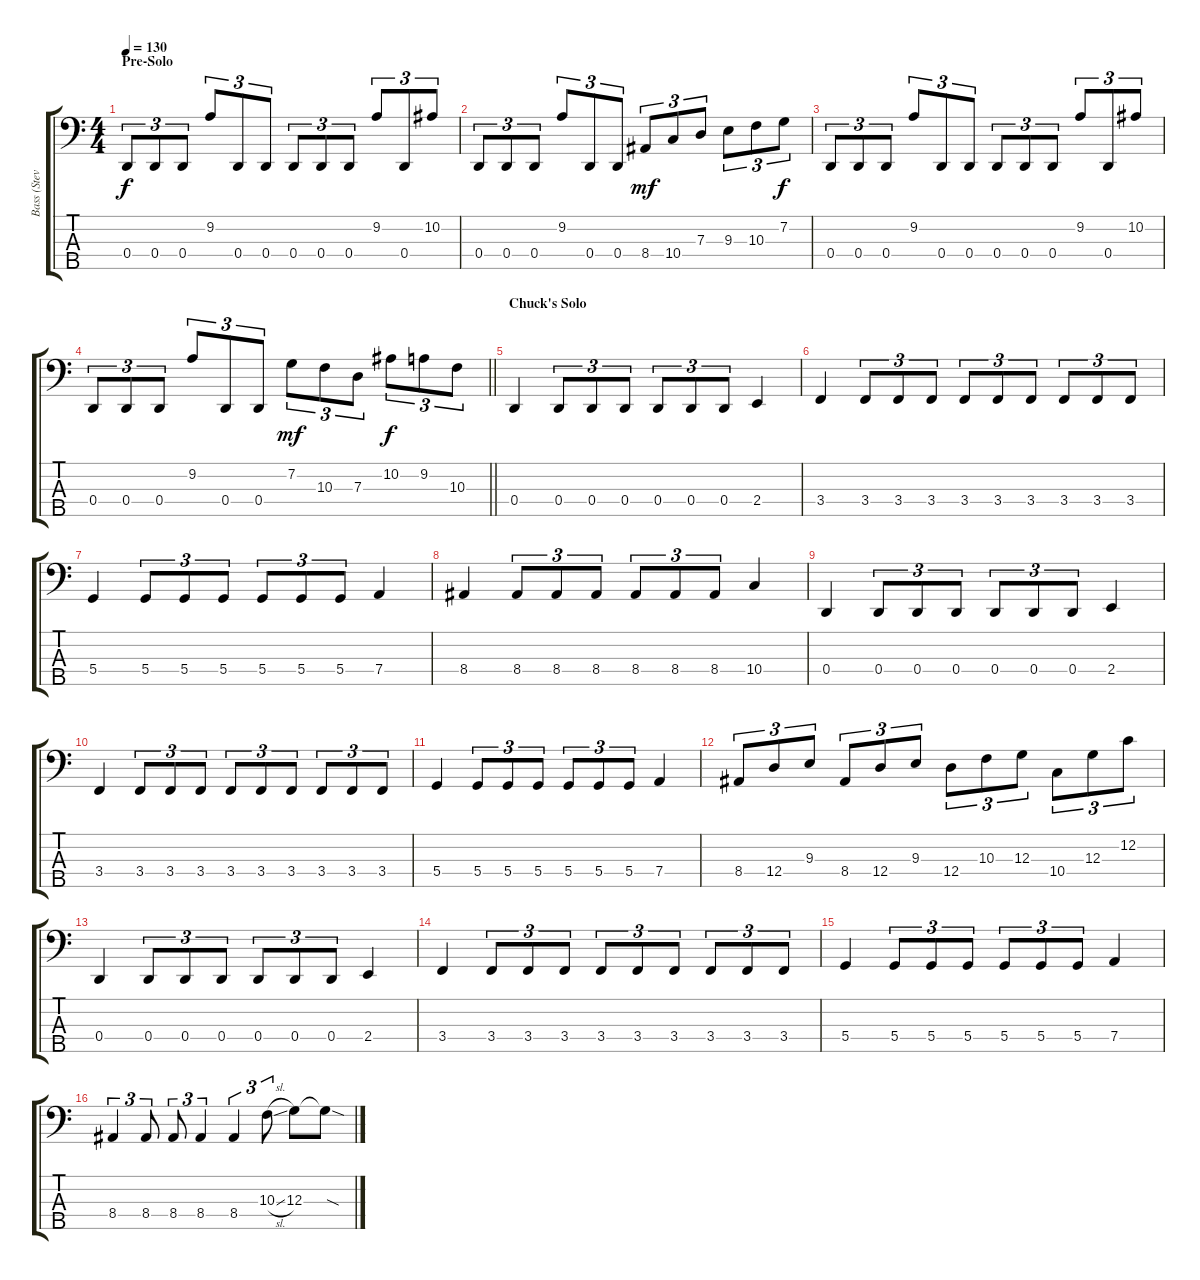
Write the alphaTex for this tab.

\track ("Bass (Steve DiGiorgio)" "Bass (Stev") {instrument electricbassfinger}
\staff {score tabs}
\tuning (F2 C2 G1 D1 A0) {hide}
\ts (4 4)
\section ("" "Pre-Solo")
\tempo 130
\clef f4
\ks c
0.4.8{tu (3 2) dy f} 0.4.8{tu (3 2)} 0.4.8{tu (3 2)} 9.2.8{tu (3 2)} 0.4.8{tu (3 2)} 0.4.8{tu (3 2)} 0.4.8{tu (3 2)} 0.4.8{tu (3 2)} 0.4.8{tu (3 2)} 9.2.8{tu (3 2)} 0.4.8{tu (3 2)} 10.2.8{tu (3 2)} |
0.4.8{tu (3 2)} 0.4.8{tu (3 2)} 0.4.8{tu (3 2)} 9.2.8{tu (3 2)} 0.4.8{tu (3 2)} 0.4.8{tu (3 2)} 8.4.8{tu (3 2) dy mf} 10.4.8{tu (3 2)} 7.3.8{tu (3 2)} 9.3.8{tu (3 2)} 10.3.8{tu (3 2)} 7.2.8{tu (3 2) dy f} |
0.4.8{tu (3 2)} 0.4.8{tu (3 2)} 0.4.8{tu (3 2)} 9.2.8{tu (3 2)} 0.4.8{tu (3 2)} 0.4.8{tu (3 2)} 0.4.8{tu (3 2)} 0.4.8{tu (3 2)} 0.4.8{tu (3 2)} 9.2.8{tu (3 2)} 0.4.8{tu (3 2)} 10.2.8{tu (3 2)} |
\barLineRight lightlight
0.4.8{tu (3 2)} 0.4.8{tu (3 2)} 0.4.8{tu (3 2)} 9.2.8{tu (3 2)} 0.4.8{tu (3 2)} 0.4.8{tu (3 2)} 7.2.8{tu (3 2) dy mf} 10.3.8{tu (3 2)} 7.3.8{tu (3 2)} 10.2.8{tu (3 2) dy f} 9.2.8{tu (3 2)} 10.3.8{tu (3 2)} |
\section ("" "Chuck's Solo")
0.4.4 0.4.8{tu (3 2)} 0.4.8{tu (3 2)} 0.4.8{tu (3 2)} 0.4.8{tu (3 2)} 0.4.8{tu (3 2)} 0.4.8{tu (3 2)} 2.4.4 |
3.4.4 3.4.8{tu (3 2)} 3.4.8{tu (3 2)} 3.4.8{tu (3 2)} 3.4.8{tu (3 2)} 3.4.8{tu (3 2)} 3.4.8{tu (3 2)} 3.4.8{tu (3 2)} 3.4.8{tu (3 2)} 3.4.8{tu (3 2)} |
5.4.4 5.4.8{tu (3 2)} 5.4.8{tu (3 2)} 5.4.8{tu (3 2)} 5.4.8{tu (3 2)} 5.4.8{tu (3 2)} 5.4.8{tu (3 2)} 7.4.4 |
8.4.4 8.4.8{tu (3 2)} 8.4.8{tu (3 2)} 8.4.8{tu (3 2)} 8.4.8{tu (3 2)} 8.4.8{tu (3 2)} 8.4.8{tu (3 2)} 10.4.4 |
0.4.4 0.4.8{tu (3 2)} 0.4.8{tu (3 2)} 0.4.8{tu (3 2)} 0.4.8{tu (3 2)} 0.4.8{tu (3 2)} 0.4.8{tu (3 2)} 2.4.4 |
3.4.4 3.4.8{tu (3 2)} 3.4.8{tu (3 2)} 3.4.8{tu (3 2)} 3.4.8{tu (3 2)} 3.4.8{tu (3 2)} 3.4.8{tu (3 2)} 3.4.8{tu (3 2)} 3.4.8{tu (3 2)} 3.4.8{tu (3 2)} |
5.4.4 5.4.8{tu (3 2)} 5.4.8{tu (3 2)} 5.4.8{tu (3 2)} 5.4.8{tu (3 2)} 5.4.8{tu (3 2)} 5.4.8{tu (3 2)} 7.4.4 |
8.4.8{tu (3 2)} 12.4.8{tu (3 2)} 9.3.8{tu (3 2)} 8.4.8{tu (3 2)} 12.4.8{tu (3 2)} 9.3.8{tu (3 2)} 12.4.8{tu (3 2)} 10.3.8{tu (3 2)} 12.3.8{tu (3 2)} 10.4.8{tu (3 2)} 12.3.8{tu (3 2)} 12.2.8{tu (3 2)} |
0.4.4 0.4.8{tu (3 2)} 0.4.8{tu (3 2)} 0.4.8{tu (3 2)} 0.4.8{tu (3 2)} 0.4.8{tu (3 2)} 0.4.8{tu (3 2)} 2.4.4 |
3.4.4 3.4.8{tu (3 2)} 3.4.8{tu (3 2)} 3.4.8{tu (3 2)} 3.4.8{tu (3 2)} 3.4.8{tu (3 2)} 3.4.8{tu (3 2)} 3.4.8{tu (3 2)} 3.4.8{tu (3 2)} 3.4.8{tu (3 2)} |
5.4.4 5.4.8{tu (3 2)} 5.4.8{tu (3 2)} 5.4.8{tu (3 2)} 5.4.8{tu (3 2)} 5.4.8{tu (3 2)} 5.4.8{tu (3 2)} 7.4.4 |
8.4.4{tu (3 2)} 8.4.8{tu (3 2)} 8.4.8{tu (3 2)} 8.4.4{tu (3 2)} 8.4.4{tu (3 2)} 10.3{sl}.8{tu (3 2)} 12.3.8 12.3{sod t}.8
